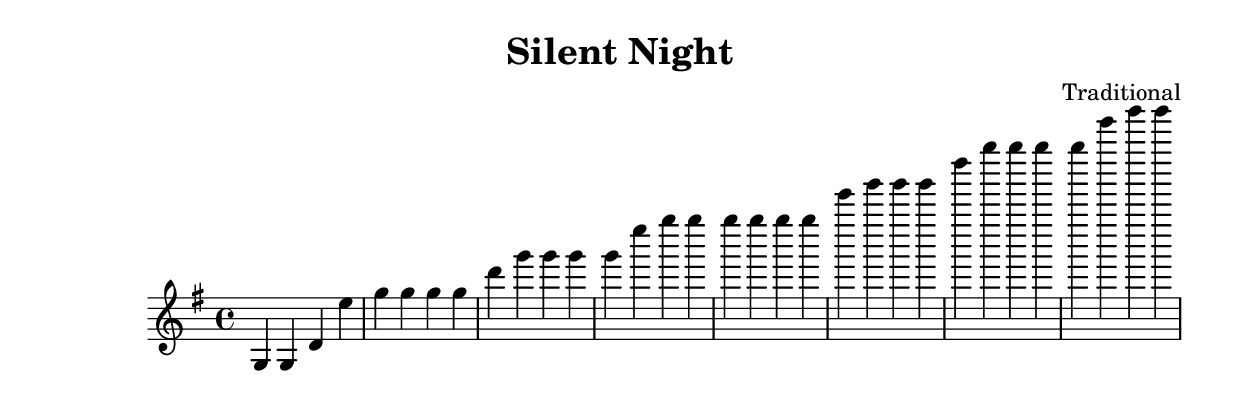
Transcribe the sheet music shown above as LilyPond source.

\version "2.24.2" % version of LilyPond
\header {
  title = "Silent Night"
  composer = "Traditional"
}

\score {
  \new Staff {
    \clef treble
    \time 4/4

    \relative c' {
      \key g \major

      g4  g  d'4  e'  g  g  g  g
      d'4  g  g  g  g  e'4  g  g
      g  g  g  g  e'4  g  g  g
      d'4  g  g  g  g  e'4  g  g
    }
  }
}
